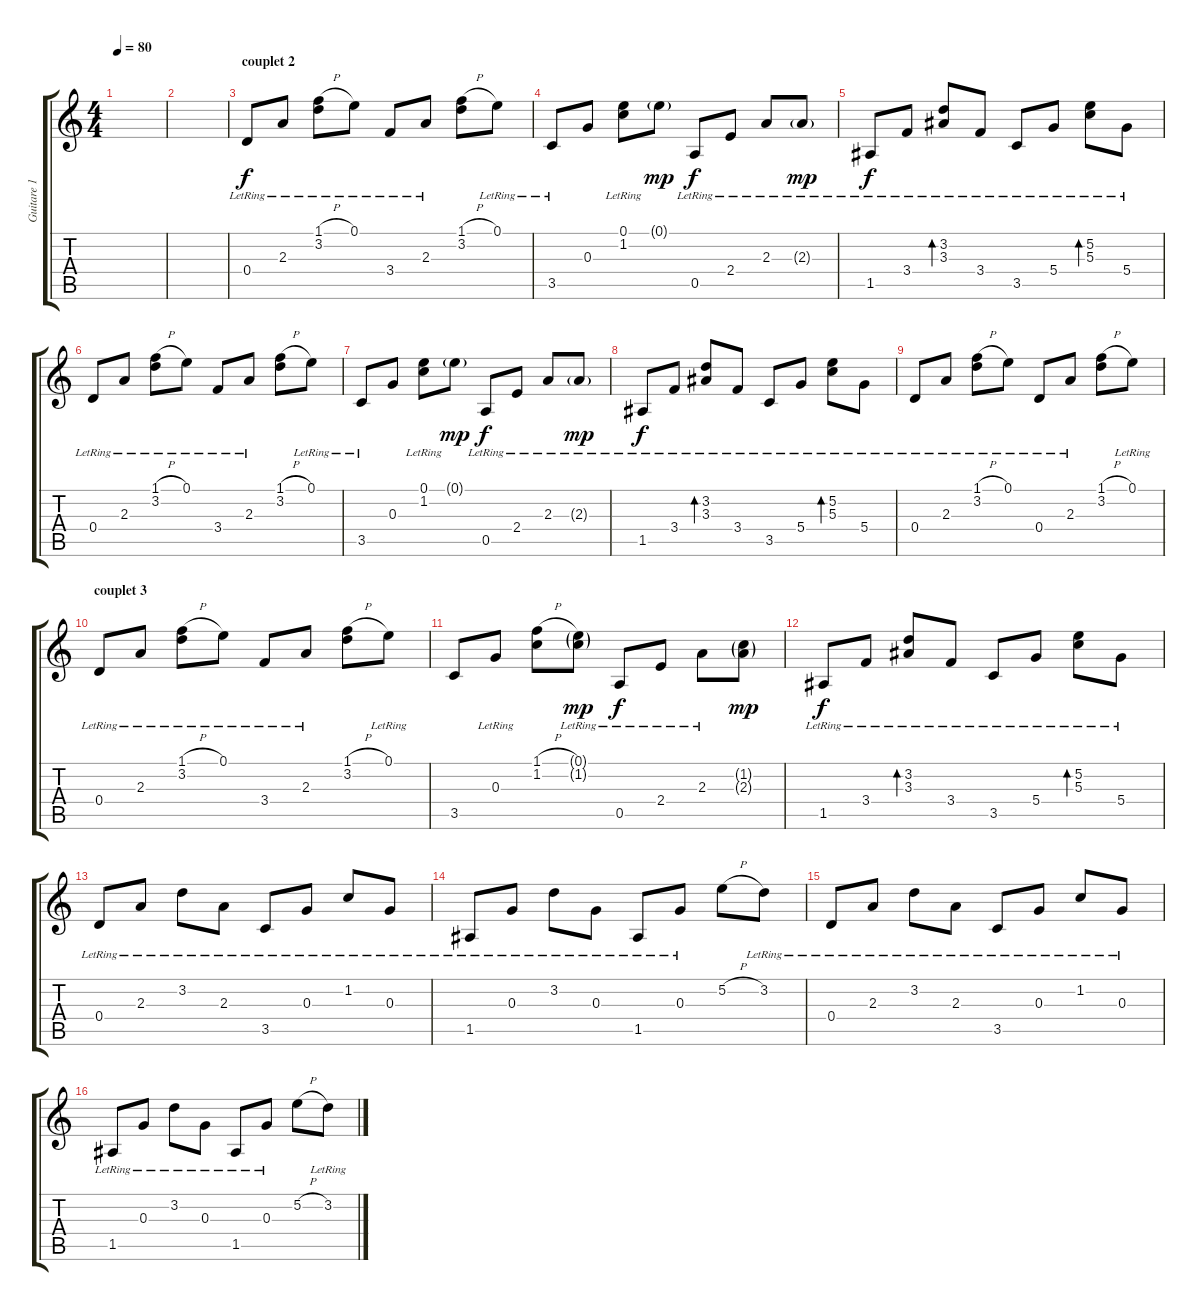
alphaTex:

\track ("Guitare 1" "Guitare 1") {instrument electricguitarjazz}
\staff {score tabs}
\tuning (E4 B3 G3 D3 A2 E2) {hide}
\ts (4 4)
\tempo 80
\clef g2
\ks c
|
|
\section ("" "couplet 2")
0.4{lr}.8 2.3{lr}.8 (1.1{h} 3.2{lr}).8 0.1{lr}.8 3.4{lr}.8 2.3{lr}.8 (1.1{h} 3.2).8 0.1{lr}.8 |
3.5{lr}.8 0.3.8 (0.1{lr} 1.2).8 0.1{g}.8{dy mp} 0.5{lr}.8{dy f} 2.4{lr}.8 2.3{lr}.8 2.3{g lr}.8{dy mp} |
1.5{lr}.8{dy f} 3.4{lr}.8 (3.2{lr} 3.3{lr}).8{bd 240} 3.4{lr}.8 3.5{lr}.8 5.4{lr}.8 (5.2{lr} 5.3{lr}).8{bd 240} 5.4{lr}.8 |
0.4{lr}.8 2.3{lr}.8 (1.1{h} 3.2{lr}).8 0.1{lr}.8 3.4{lr}.8 2.3{lr}.8 (1.1{h} 3.2).8 0.1{lr}.8 |
3.5{lr}.8 0.3.8 (0.1{lr} 1.2).8 0.1{g}.8{dy mp} 0.5{lr}.8{dy f} 2.4{lr}.8 2.3{lr}.8 2.3{g lr}.8{dy mp} |
1.5{lr}.8{dy f} 3.4{lr}.8 (3.2{lr} 3.3{lr}).8{bd 240} 3.4{lr}.8 3.5{lr}.8 5.4{lr}.8 (5.2{lr} 5.3{lr}).8{bd 240} 5.4{lr}.8 |
0.4{lr}.8 2.3{lr}.8 (1.1{h} 3.2{lr}).8 0.1{lr}.8 0.4{lr}.8 2.3{lr}.8 (1.1{h} 3.2).8 0.1{lr}.8 |
\section ("" "couplet 3")
0.4{lr}.8 2.3{lr}.8 (1.1{h} 3.2{lr}).8 0.1{lr}.8 3.4{lr}.8 2.3{lr}.8 (1.1{h} 3.2).8 0.1{lr}.8 |
3.5.8 0.3{lr}.8 (1.1{h} 1.2).8 (0.1{g lr} 1.2{g}).8{dy mp} 0.5{lr}.8{dy f} 2.4{lr}.8 2.3{lr}.8 (1.2{g} 2.3{g}).8{dy mp} |
1.5{lr}.8{dy f} 3.4{lr}.8 (3.2{lr} 3.3{lr}).8{bd 240} 3.4{lr}.8 3.5{lr}.8 5.4{lr}.8 (5.2{lr} 5.3{lr}).8{bd 240} 5.4{lr}.8 |
0.4{lr}.8 2.3{lr}.8 3.2{lr}.8 2.3{lr}.8 3.5{lr}.8 0.3{lr}.8 1.2{lr}.8 0.3{lr}.8 |
1.5{lr}.8 0.3{lr}.8 3.2{lr}.8 0.3{lr}.8 1.5{lr}.8 0.3{lr}.8 5.2{h}.8 3.2{lr}.8 |
0.4{lr}.8 2.3{lr}.8 3.2{lr}.8 2.3{lr}.8 3.5{lr}.8 0.3{lr}.8 1.2{lr}.8 0.3{lr}.8 |
1.5{lr}.8 0.3{lr}.8 3.2{lr}.8 0.3{lr}.8 1.5{lr}.8 0.3{lr}.8 5.2{h}.8 3.2{lr}.8
